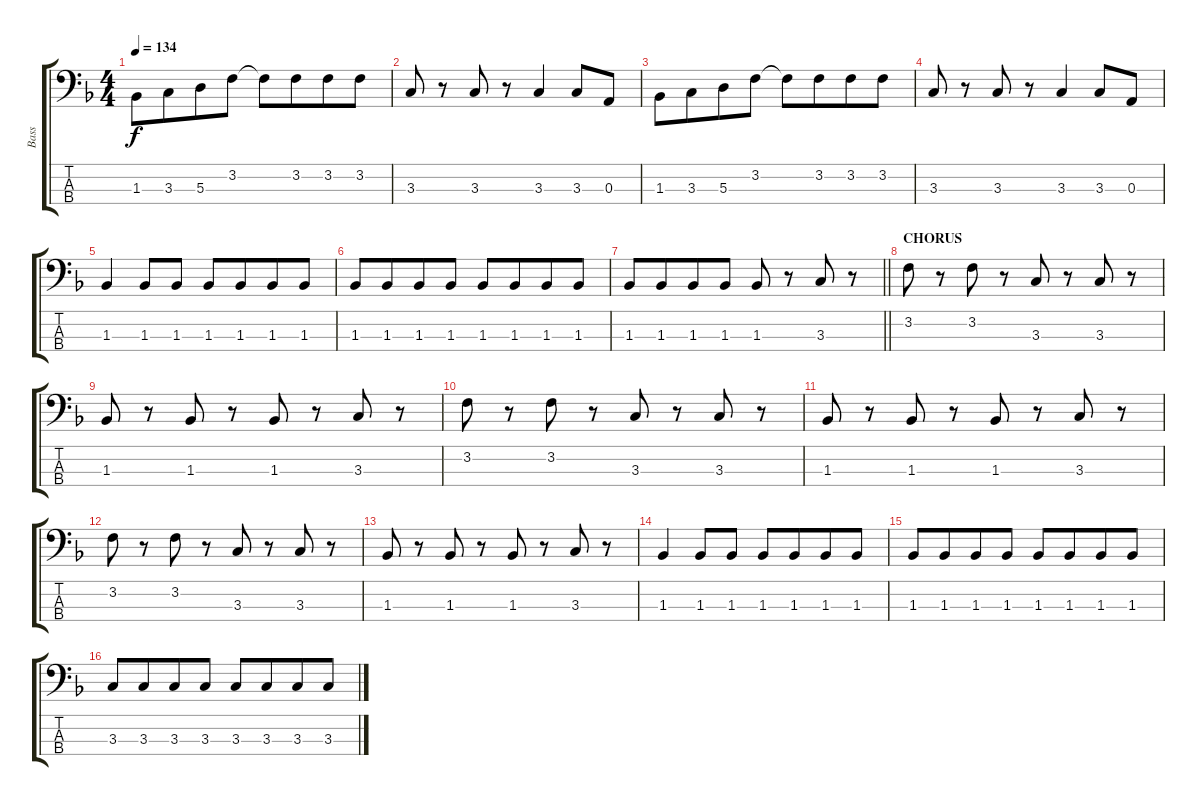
\track ("Bass" "Bass") {instrument electricbasspick}
\staff {score tabs}
\tuning (G2 D2 A1 E1) {hide}
\ts (4 4)
\tempo 134
\clef f4
\ks f
1.3.8{dy f} 3.3.8{beam merge} 5.3.8 3.2.8 3.2{t}.8 3.2.8{beam merge} 3.2.8 3.2.8 |
3.3.8 r.8 3.3.8 r.8 3.3.4 3.3.8 0.3.8 |
1.3.8 3.3.8{beam merge} 5.3.8 3.2.8 3.2{t}.8 3.2.8{beam merge} 3.2.8 3.2.8 |
3.3.8 r.8 3.3.8 r.8 3.3.4 3.3.8 0.3.8 |
1.3.4{beam merge} 1.3.8 1.3.8 1.3.8 1.3.8{beam merge} 1.3.8 1.3.8 |
1.3.8 1.3.8{beam merge} 1.3.8 1.3.8 1.3.8 1.3.8{beam merge} 1.3.8 1.3.8 |
\barLineRight lightlight
1.3.8 1.3.8{beam merge} 1.3.8 1.3.8 1.3.8 r.8 3.3.8 r.8 |
\section ("" "CHORUS")
3.2.8 r.8 3.2.8 r.8 3.3.8 r.8 3.3.8 r.8 |
1.3.8 r.8 1.3.8 r.8 1.3.8 r.8 3.3.8 r.8 |
3.2.8 r.8 3.2.8 r.8 3.3.8 r.8 3.3.8 r.8 |
1.3.8 r.8 1.3.8 r.8 1.3.8 r.8 3.3.8 r.8 |
3.2.8 r.8 3.2.8 r.8 3.3.8 r.8 3.3.8 r.8 |
1.3.8 r.8 1.3.8 r.8 1.3.8 r.8 3.3.8 r.8 |
1.3.4{beam merge} 1.3.8 1.3.8 1.3.8 1.3.8{beam merge} 1.3.8 1.3.8 |
1.3.8 1.3.8{beam merge} 1.3.8 1.3.8 1.3.8 1.3.8{beam merge} 1.3.8 1.3.8 |
3.3.8 3.3.8{beam merge} 3.3.8 3.3.8 3.3.8 3.3.8{beam merge} 3.3.8 3.3.8
